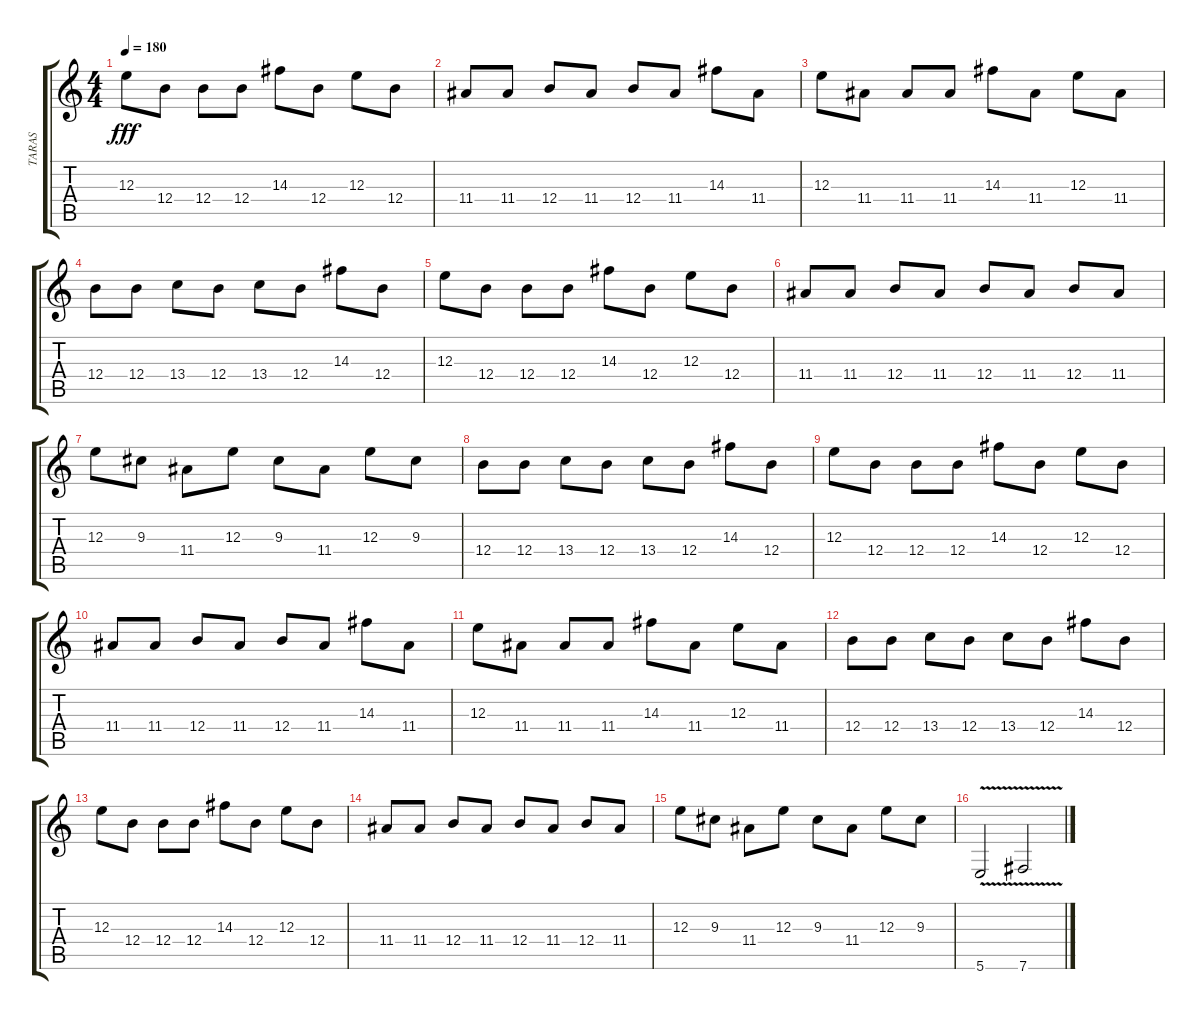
\track ("TARAS" "TARAS") {instrument distortionguitar}
\staff {score tabs}
\tuning (Db4 Ab3 E3 B2 Gb2 B1) {hide}
\ts (4 4)
\tempo 180
\clef g2
\ks c
12.3.8{dy fff} 12.4.8 12.4.8 12.4.8 14.3.8 12.4.8 12.3.8 12.4.8 |
11.4.8 11.4.8 12.4.8 11.4.8 12.4.8 11.4.8 14.3.8 11.4.8 |
12.3.8 11.4.8 11.4.8 11.4.8 14.3.8 11.4.8 12.3.8 11.4.8 |
12.4.8 12.4.8 13.4.8 12.4.8 13.4.8 12.4.8 14.3.8 12.4.8 |
12.3.8 12.4.8 12.4.8 12.4.8 14.3.8 12.4.8 12.3.8 12.4.8 |
11.4.8 11.4.8 12.4.8 11.4.8 12.4.8 11.4.8 12.4.8 11.4.8 |
12.3.8 9.3.8 11.4.8 12.3.8 9.3.8 11.4.8 12.3.8 9.3.8 |
12.4.8 12.4.8 13.4.8 12.4.8 13.4.8 12.4.8 14.3.8 12.4.8 |
12.3.8 12.4.8 12.4.8 12.4.8 14.3.8 12.4.8 12.3.8 12.4.8 |
11.4.8 11.4.8 12.4.8 11.4.8 12.4.8 11.4.8 14.3.8 11.4.8 |
12.3.8 11.4.8 11.4.8 11.4.8 14.3.8 11.4.8 12.3.8 11.4.8 |
12.4.8 12.4.8 13.4.8 12.4.8 13.4.8 12.4.8 14.3.8 12.4.8 |
12.3.8 12.4.8 12.4.8 12.4.8 14.3.8 12.4.8 12.3.8 12.4.8 |
11.4.8 11.4.8 12.4.8 11.4.8 12.4.8 11.4.8 12.4.8 11.4.8 |
12.3.8 9.3.8 11.4.8 12.3.8 9.3.8 11.4.8 12.3.8 9.3.8 |
5.6{v}.2 7.6{v}.2
